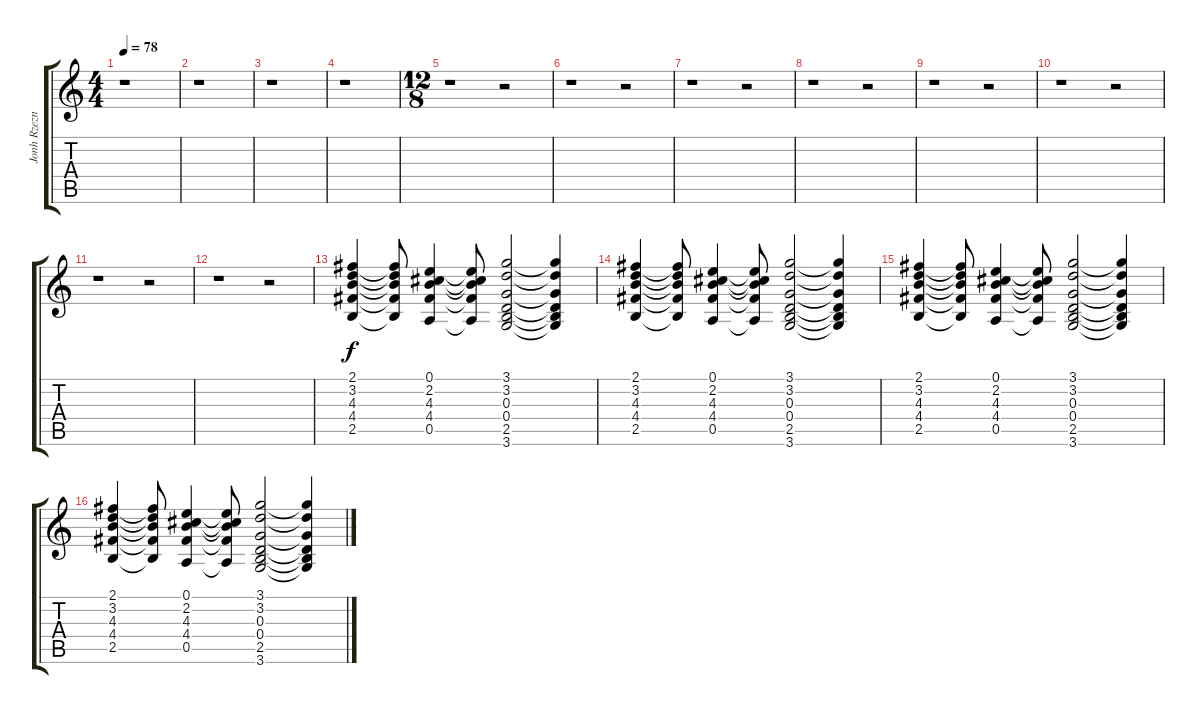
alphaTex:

\track ("Jonh Rzeznik (Distortion Guitar)" "Jonh Rzezn") {instrument distortionguitar}
\staff {score tabs}
\tuning (E4 B3 G3 D3 A2 E2) {hide}
\ts (4 4)
\tempo 78
\clef g2
\ks c
r.1{dy f instrument distortionguitar} |
r.1 |
r.1 |
r.1 |
\ts (12 8)
r.1 r.2 |
r.1 r.2 |
r.1 r.2 |
r.1 r.2 |
r.1 r.2 |
r.1 r.2 |
r.1 r.2 |
r.1 r.2 |
(2.1 3.2 4.3 4.4 2.5).4 (2.1{t} 3.2{t} 4.3{t} 4.4{t} 2.5{t}).8 (0.1 2.2 4.3 4.4 0.5).4 (0.1{t} 2.2{t} 4.3{t} 4.4{t} 0.5{t}).8 (3.1 3.2 0.3 0.4 2.5 3.6).2 (3.1{t} 3.2{t} 0.3{t} 0.4{t} 2.5{t} 3.6{t}).4 |
(2.1 3.2 4.3 4.4 2.5).4 (2.1{t} 3.2{t} 4.3{t} 4.4{t} 2.5{t}).8 (0.1 2.2 4.3 4.4 0.5).4 (0.1{t} 2.2{t} 4.3{t} 4.4{t} 0.5{t}).8 (3.1 3.2 0.3 0.4 2.5 3.6).2 (3.1{t} 3.2{t} 0.3{t} 0.4{t} 2.5{t} 3.6{t}).4 |
(2.1 3.2 4.3 4.4 2.5).4 (2.1{t} 3.2{t} 4.3{t} 4.4{t} 2.5{t}).8 (0.1 2.2 4.3 4.4 0.5).4 (0.1{t} 2.2{t} 4.3{t} 4.4{t} 0.5{t}).8 (3.1 3.2 0.3 0.4 2.5 3.6).2 (3.1{t} 3.2{t} 0.3{t} 0.4{t} 2.5{t} 3.6{t}).4 |
(2.1 3.2 4.3 4.4 2.5).4 (2.1{t} 3.2{t} 4.3{t} 4.4{t} 2.5{t}).8 (0.1 2.2 4.3 4.4 0.5).4 (0.1{t} 2.2{t} 4.3{t} 4.4{t} 0.5{t}).8 (3.1 3.2 0.3 0.4 2.5 3.6).2 (3.1{t} 3.2{t} 0.3{t} 0.4{t} 2.5{t} 3.6{t}).4
